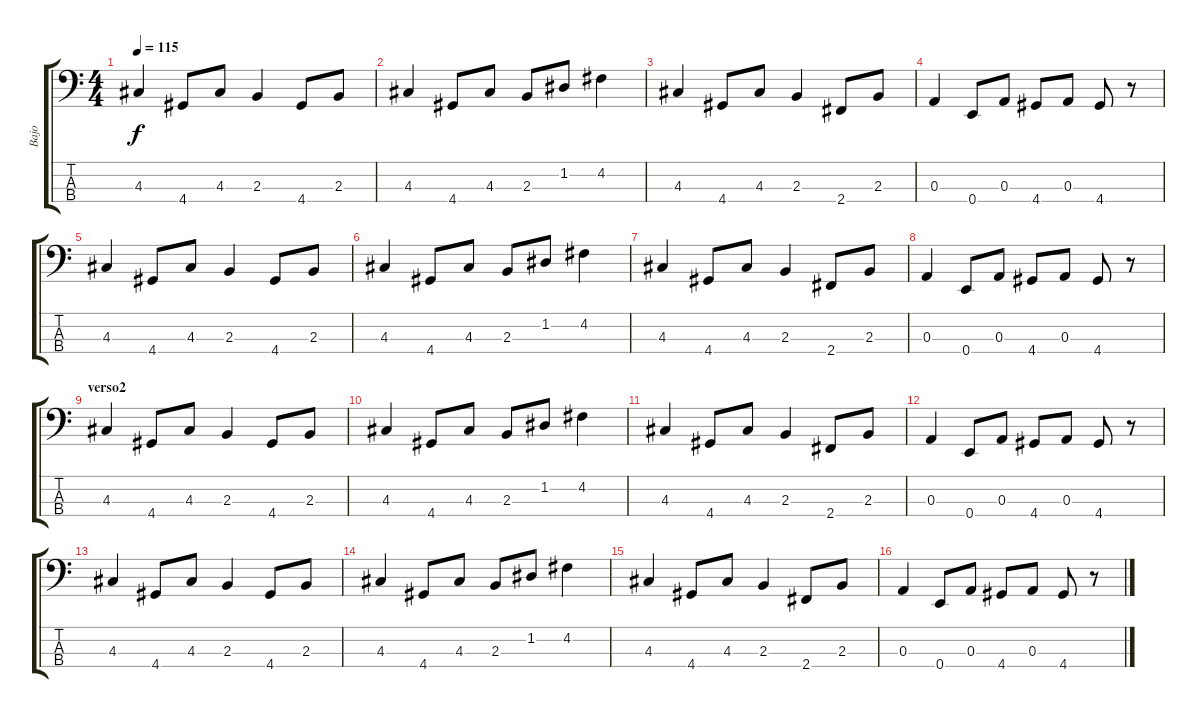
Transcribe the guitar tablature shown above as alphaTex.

\track ("Bajo" "Bajo") {instrument slapbass2}
\staff {score tabs}
\tuning (G2 D2 A1 E1) {hide}
\ts (4 4)
\tempo 115
\clef f4
\ks c
4.3.4{dy f} 4.4.8 4.3.8 2.3.4 4.4.8 2.3.8 |
4.3.4 4.4.8 4.3.8 2.3.8 1.2.8 4.2.4 |
4.3.4 4.4.8 4.3.8 2.3.4 2.4.8 2.3.8 |
0.3.4 0.4.8 0.3.8 4.4.8 0.3.8 4.4.8 r.8 |
4.3.4 4.4.8 4.3.8 2.3.4 4.4.8 2.3.8 |
4.3.4 4.4.8 4.3.8 2.3.8 1.2.8 4.2.4 |
4.3.4 4.4.8 4.3.8 2.3.4 2.4.8 2.3.8 |
0.3.4 0.4.8 0.3.8 4.4.8 0.3.8 4.4.8 r.8 |
\section ("" "verso2")
4.3.4 4.4.8 4.3.8 2.3.4 4.4.8 2.3.8 |
4.3.4 4.4.8 4.3.8 2.3.8 1.2.8 4.2.4 |
4.3.4 4.4.8 4.3.8 2.3.4 2.4.8 2.3.8 |
0.3.4 0.4.8 0.3.8 4.4.8 0.3.8 4.4.8 r.8 |
4.3.4 4.4.8 4.3.8 2.3.4 4.4.8 2.3.8 |
4.3.4 4.4.8 4.3.8 2.3.8 1.2.8 4.2.4 |
4.3.4 4.4.8 4.3.8 2.3.4 2.4.8 2.3.8 |
0.3.4 0.4.8 0.3.8 4.4.8 0.3.8 4.4.8 r.8
